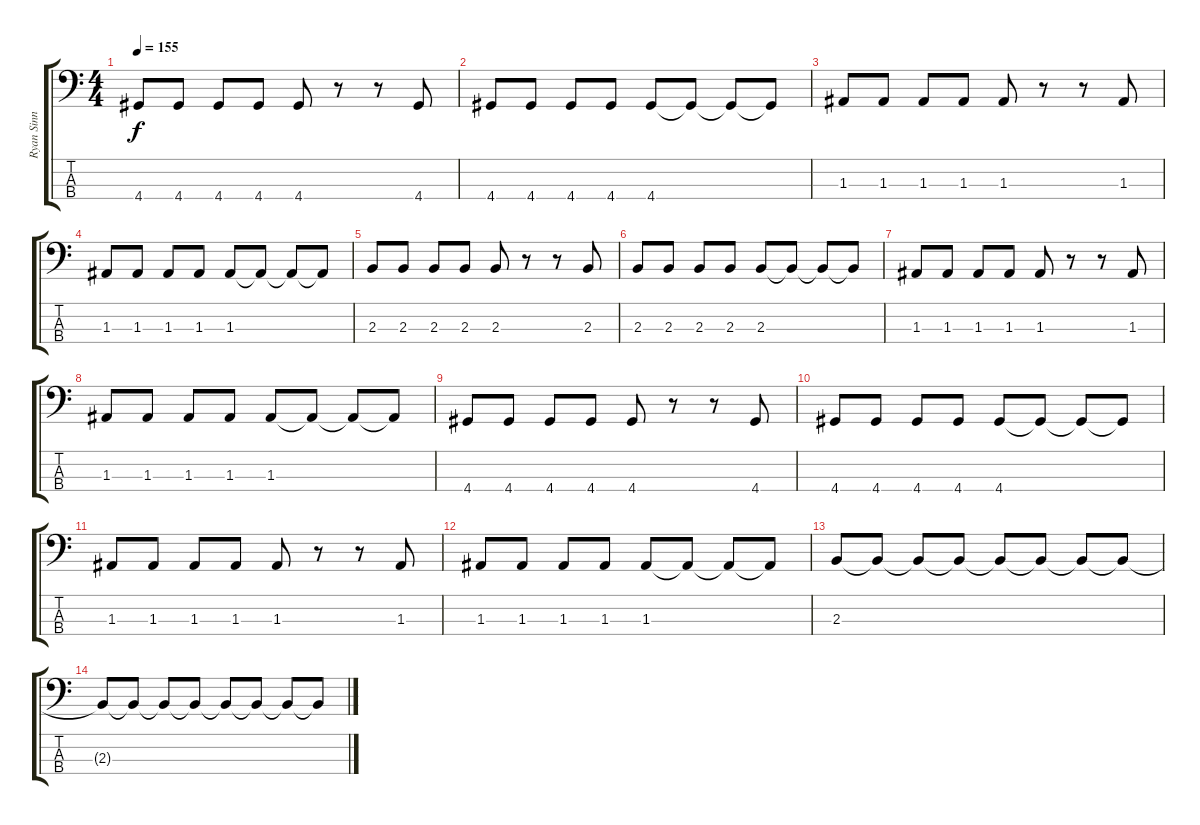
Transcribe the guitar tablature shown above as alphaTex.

\track ("Ryan Sinn Bass" "Ryan Sinn ") {instrument electricbasspick}
\staff {score tabs}
\tuning (G2 D2 A1 E1) {hide}
\ts (4 4)
\tempo 155
\clef f4
\ks c
4.4.8{dy f} 4.4.8 4.4.8 4.4.8 4.4.8 r.8 r.8 4.4.8 |
4.4.8 4.4.8 4.4.8 4.4.8 4.4.8 4.4{t}.8 4.4{t}.8 4.4{t}.8 |
1.3.8 1.3.8 1.3.8 1.3.8 1.3.8 r.8 r.8 1.3.8 |
1.3.8 1.3.8 1.3.8 1.3.8 1.3.8 1.3{t}.8 1.3{t}.8 1.3{t}.8 |
2.3.8 2.3.8 2.3.8 2.3.8 2.3.8 r.8 r.8 2.3.8 |
2.3.8 2.3.8 2.3.8 2.3.8 2.3.8 2.3{t}.8 2.3{t}.8 2.3{t}.8 |
1.3.8 1.3.8 1.3.8 1.3.8 1.3.8 r.8 r.8 1.3.8 |
1.3.8 1.3.8 1.3.8 1.3.8 1.3.8 1.3{t}.8 1.3{t}.8 1.3{t}.8 |
4.4.8 4.4.8 4.4.8 4.4.8 4.4.8 r.8 r.8 4.4.8 |
4.4.8 4.4.8 4.4.8 4.4.8 4.4.8 4.4{t}.8 4.4{t}.8 4.4{t}.8 |
1.3.8 1.3.8 1.3.8 1.3.8 1.3.8 r.8 r.8 1.3.8 |
1.3.8 1.3.8 1.3.8 1.3.8 1.3.8 1.3{t}.8 1.3{t}.8 1.3{t}.8 |
2.3.8 2.3{t}.8 2.3{t}.8 2.3{t}.8 2.3{t}.8 2.3{t}.8 2.3{t}.8 2.3{t}.8 |
2.3{t}.8 2.3{t}.8 2.3{t}.8 2.3{t}.8 2.3{t}.8 2.3{t}.8 2.3{t}.8 2.3{t}.8
